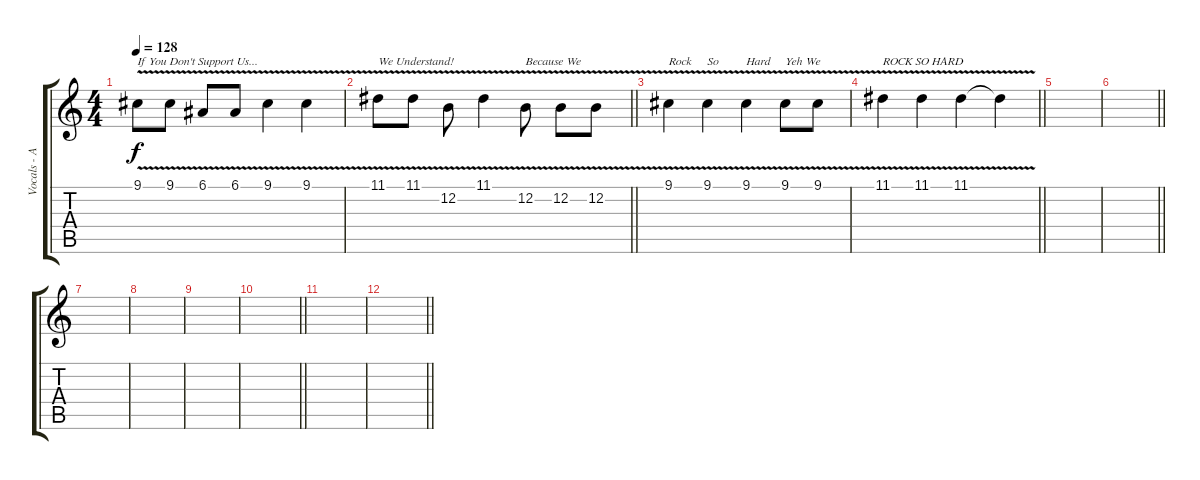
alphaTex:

\track ("Vocals - Additional" "Vocals - A") {instrument churchorgan}
\staff {score tabs}
\tuning (E4 B3 G3 D3 A2 E2) {hide}
\ts (4 4)
\tempo 128
\clef g2
\ks c
9.1{v}.8{txt "If You Don't Support Us..." dy f} 9.1{v}.8 6.1{v}.8 6.1{v}.8 9.1{v}.4 9.1{v}.4 |
\barLineRight lightlight
11.1{v}.8{txt "We Understand!"} 11.1{v}.8 12.2{v}.8 11.1{v}.4 12.2{v}.8{txt "Because We"} 12.2{v}.8 12.2{v}.8 |
9.1{v}.4{txt "Rock"} 9.1{v}.4{txt "So"} 9.1{v}.4{txt "Hard"} 9.1{v}.8{txt "Yeh We"} 9.1{v}.8 |
\barLineRight lightlight
11.1{v}.4{txt "ROCK SO HARD"} 11.1{v}.4 11.1{v}.4 11.1{t}.4 |
|
\barLineRight lightlight
|
|
|
|
\barLineRight lightlight
|
|
\barLineRight lightlight
